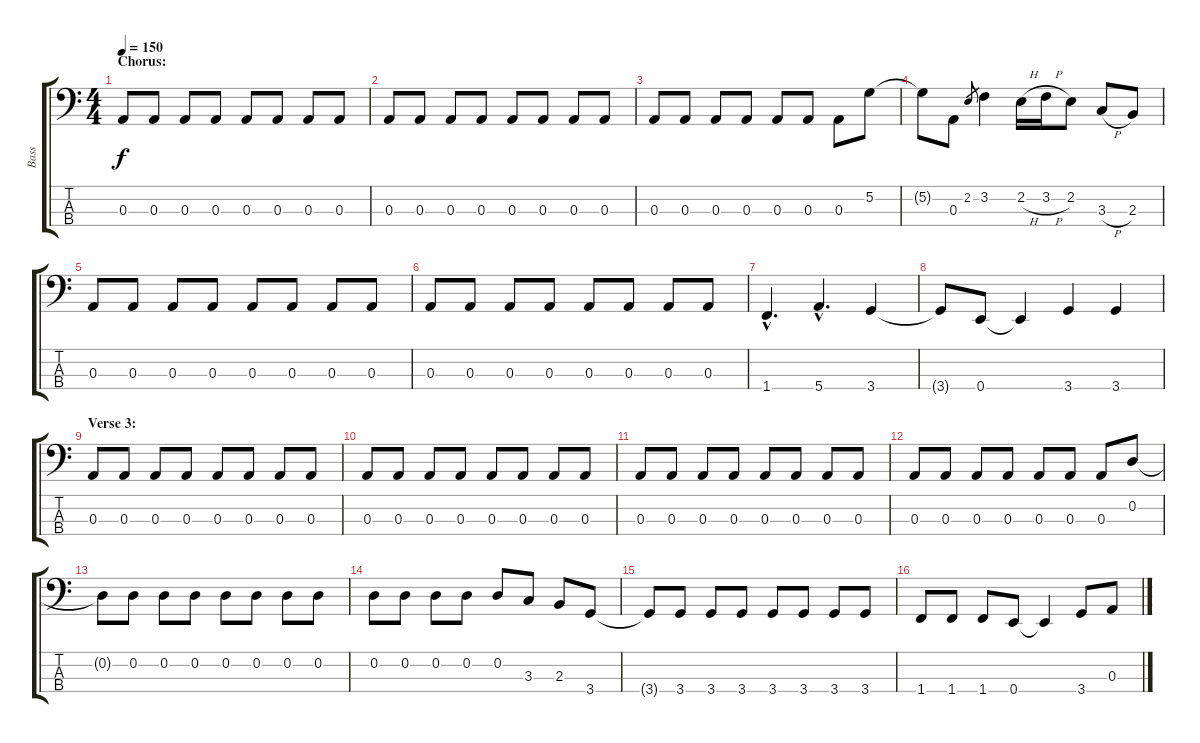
\track ("Bass" "Bass") {instrument slapbass2}
\staff {score tabs}
\tuning (G2 D2 A1 E1) {hide}
\ts (4 4)
\section ("" "Chorus:")
\tempo 150
\clef f4
\ks c
0.3.8{dy f} 0.3.8 0.3.8 0.3.8 0.3.8 0.3.8 0.3.8 0.3.8 |
0.3.8 0.3.8 0.3.8 0.3.8 0.3.8 0.3.8 0.3.8 0.3.8 |
0.3.8 0.3.8 0.3.8 0.3.8 0.3.8 0.3.8 0.3.8 5.2.8 |
5.2{t}.8 0.3.8 2.2.8{gr} 3.2.4 2.2{h}.16 3.2{h}.16 2.2.8 3.3{h}.8 2.3.8 |
0.3.8 0.3.8 0.3.8 0.3.8 0.3.8 0.3.8 0.3.8 0.3.8 |
0.3.8 0.3.8 0.3.8 0.3.8 0.3.8 0.3.8 0.3.8 0.3.8 |
1.4{hac}.4{d} 5.4{hac}.4{d} 3.4.4 |
3.4{t}.8 0.4.8 0.4{t}.4 3.4.4 3.4.4 |
\section ("" "Verse 3:")
0.3.8 0.3.8 0.3.8 0.3.8 0.3.8 0.3.8 0.3.8 0.3.8 |
0.3.8 0.3.8 0.3.8 0.3.8 0.3.8 0.3.8 0.3.8 0.3.8 |
0.3.8 0.3.8 0.3.8 0.3.8 0.3.8 0.3.8 0.3.8 0.3.8 |
0.3.8 0.3.8 0.3.8 0.3.8 0.3.8 0.3.8 0.3.8 0.2.8 |
0.2{t}.8 0.2.8 0.2.8 0.2.8 0.2.8 0.2.8 0.2.8 0.2.8 |
0.2.8 0.2.8 0.2.8 0.2.8 0.2.8 3.3.8 2.3.8 3.4.8 |
3.4{t}.8 3.4.8 3.4.8 3.4.8 3.4.8 3.4.8 3.4.8 3.4.8 |
1.4.8 1.4.8 1.4.8 0.4.8 0.4{t}.4 3.4.8 0.3.8
